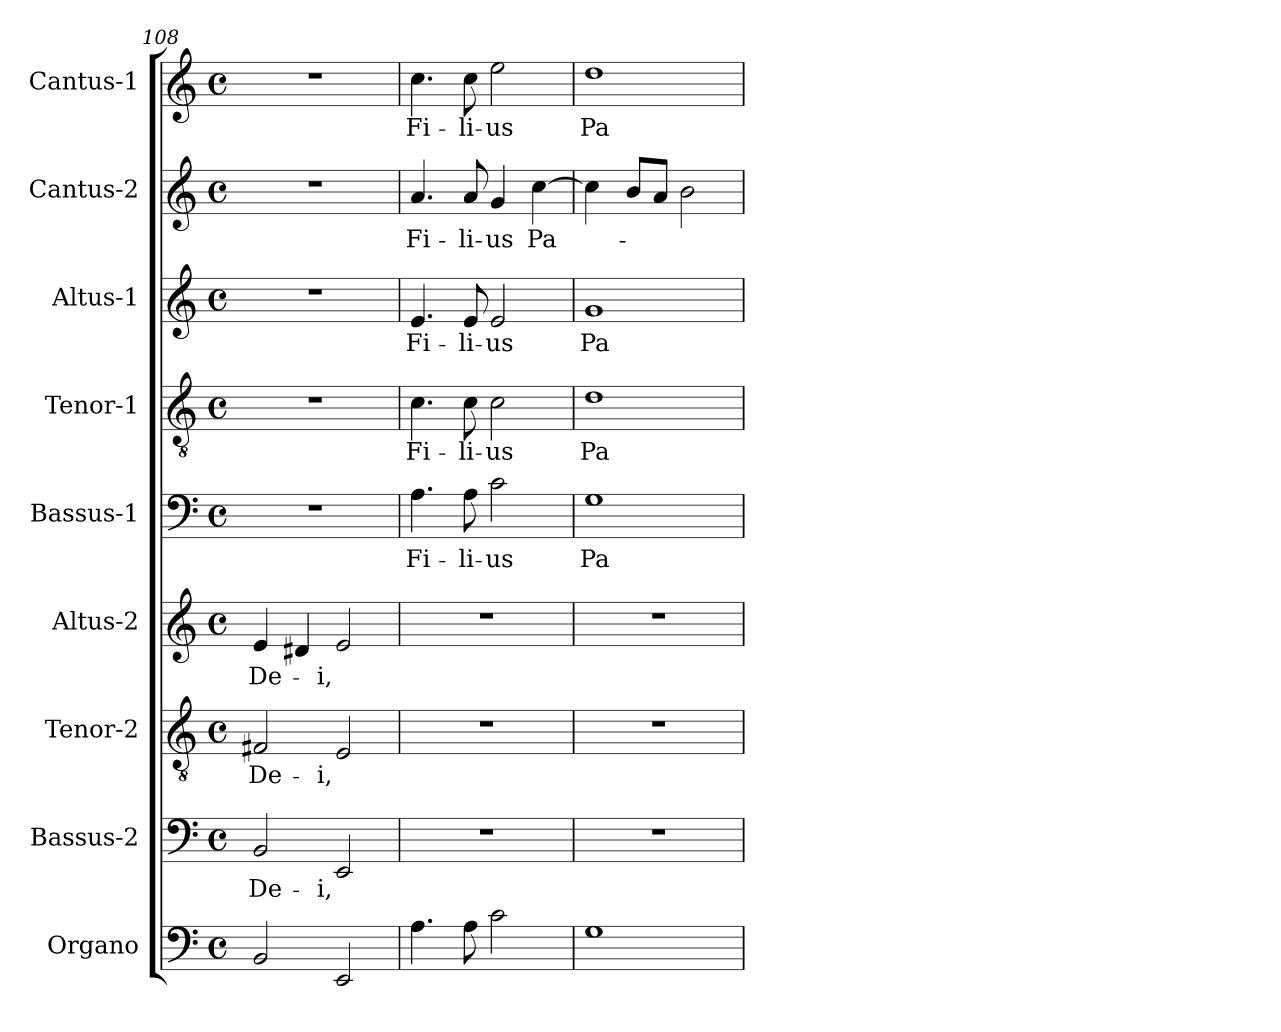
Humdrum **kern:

**kern	**kern	**text	**kern	**text	**kern	**text	**kern	**text	**kern	**text	**kern	**text	**kern	**text	**kern	**text
*part9	*part8	*part8	*part7	*part7	*part6	*part6	*part5	*part5	*part4	*part4	*part3	*part3	*part2	*part2	*part1	*part1
*staff9	*staff8	*staff8	*staff7	*staff7	*staff6	*staff6	*staff5	*staff5	*staff4	*staff4	*staff3	*staff3	*staff2	*staff2	*staff1	*staff1
*I"Organo	*I"Bassus-2	*	*I"Tenor-2	*	*I"Altus-2	*	*I"Bassus-1	*	*I"Tenor-1	*	*I"Altus-1	*	*I"Cantus-2	*	*I"Cantus-1	*
*I'Og	*I'B2	*	*	*	*I'A2	*	*I'B1	*	*I'T1	*	*I'A1	*	*I'C2	*	*I'C1	*
*clefF4	*clefF4	*	*clefGv2	*	*clefG2	*	*clefF4	*	*clefGv2	*	*clefG2	*	*clefG2	*	*clefG2	*
*k[]	*k[]	*	*k[]	*	*k[]	*	*k[]	*	*k[]	*	*k[]	*	*k[]	*	*k[]	*
*C:	*C:	*	*C:	*	*C:	*	*C:	*	*C:	*	*C:	*	*C:	*	*C:	*
*M4/4	*M4/4	*	*M4/4	*	*M4/4	*	*M4/4	*	*M4/4	*	*M4/4	*	*M4/4	*	*M4/4	*
*met(c)	*met(c)	*	*met(c)	*	*met(c)	*	*met(c)	*	*met(c)	*	*met(c)	*	*met(c)	*	*met(c)	*
=108	=108	=108	=108	=108	=108	=108	=108	=108	=108	=108	=108	=108	=108	=108	=108	=108
!	!	!LO:LY:b	!	!	!	!	!	!	!	!	!	!	!	!	!	!
!	!	!	!	!LO:LY:b	!	!	!	!	!	!	!	!	!	!	!	!
!	!	!	!	!	!	!LO:LY:b	!	!	!	!	!	!	!	!	!	!
2BB/	2BB/	De-	2F#X/	De-	4e/	De-	1r	.	1r	.	1r	.	1r	.	1r	.
.	.	.	.	.	4d#X/	.	.	.	.	.	.	.	.	.	.	.
!	!	!LO:LY:b	!	!	!	!	!	!	!	!	!	!	!	!	!	!
!	!	!	!	!LO:LY:b	!	!	!	!	!	!	!	!	!	!	!	!
!	!	!	!	!	!	!LO:LY:b	!	!	!	!	!	!	!	!	!	!
2EE/	2EE/	-i,	2E/	-i,	2e/	-i,	.	.	.	.	.	.	.	.	.	.
=109	=109	=109	=109	=109	=109	=109	=109	=109	=109	=109	=109	=109	=109	=109	=109	=109
!	!	!	!	!	!	!	!	!LO:LY:b	!	!	!	!	!	!	!	!
!	!	!	!	!	!	!	!	!	!	!LO:LY:b	!	!	!	!	!	!
!	!	!	!	!	!	!	!	!	!	!	!	!LO:LY:b	!	!	!	!
!	!	!	!	!	!	!	!	!	!	!	!	!	!	!LO:LY:b	!	!
!	!	!	!	!	!	!	!	!	!	!	!	!	!	!	!	!LO:LY:b
4.A\	1r	.	1r	.	1r	.	4.A\	Fi-	4.c\	Fi-	4.e/	Fi-	4.a/	Fi-	4.cc\	Fi-
!	!	!	!	!	!	!	!	!LO:LY:b	!	!	!	!	!	!	!	!
!	!	!	!	!	!	!	!	!	!	!LO:LY:b	!	!	!	!	!	!
!	!	!	!	!	!	!	!	!	!	!	!	!LO:LY:b	!	!	!	!
!	!	!	!	!	!	!	!	!	!	!	!	!	!	!LO:LY:b	!	!
!	!	!	!	!	!	!	!	!	!	!	!	!	!	!	!	!LO:LY:b
8A\	.	.	.	.	.	.	8A\	-li-	8c\	-li-	8e/	-li-	8a/	-li-	8cc\	-li-
!	!	!	!	!	!	!	!	!LO:LY:b	!	!	!	!	!	!	!	!
!	!	!	!	!	!	!	!	!	!	!LO:LY:b	!	!	!	!	!	!
!	!	!	!	!	!	!	!	!	!	!	!	!LO:LY:b	!	!	!	!
!	!	!	!	!	!	!	!	!	!	!	!	!	!	!LO:LY:b	!	!
!	!	!	!	!	!	!	!	!	!	!	!	!	!	!	!	!LO:LY:b
2c\	.	.	.	.	.	.	2c\	-us	2c\	-us	2e/	-us	4g/	-us	2ee\	-us
!	!	!	!	!	!	!	!	!	!	!	!	!	!	!LO:LY:b	!	!
.	.	.	.	.	.	.	.	.	.	.	.	.	[4cc\	Pa-	.	.
=110	=110	=110	=110	=110	=110	=110	=110	=110	=110	=110	=110	=110	=110	=110	=110	=110
!	!	!	!	!	!	!	!	!LO:LY:b	!	!	!	!	!	!	!	!
!	!	!	!	!	!	!	!	!	!	!LO:LY:b	!	!	!	!	!	!
!	!	!	!	!	!	!	!	!	!	!	!	!LO:LY:b	!	!	!	!
!	!	!	!	!	!	!	!	!	!	!	!	!	!	!	!	!LO:LY:b
1G	1r	.	1r	.	1r	.	1G	Pa-	1d	Pa-	1g	Pa-	4cc\]	.	1dd	Pa-
.	.	.	.	.	.	.	.	.	.	.	.	.	8b/L	.	.	.
.	.	.	.	.	.	.	.	.	.	.	.	.	8a/J	.	.	.
.	.	.	.	.	.	.	.	.	.	.	.	.	2b\	.	.	.
=	=	=	=	=	=	=	=	=	=	=	=	=	=	=	=	=
*-	*-	*-	*-	*-	*-	*-	*-	*-	*-	*-	*-	*-	*-	*-	*-	*-
